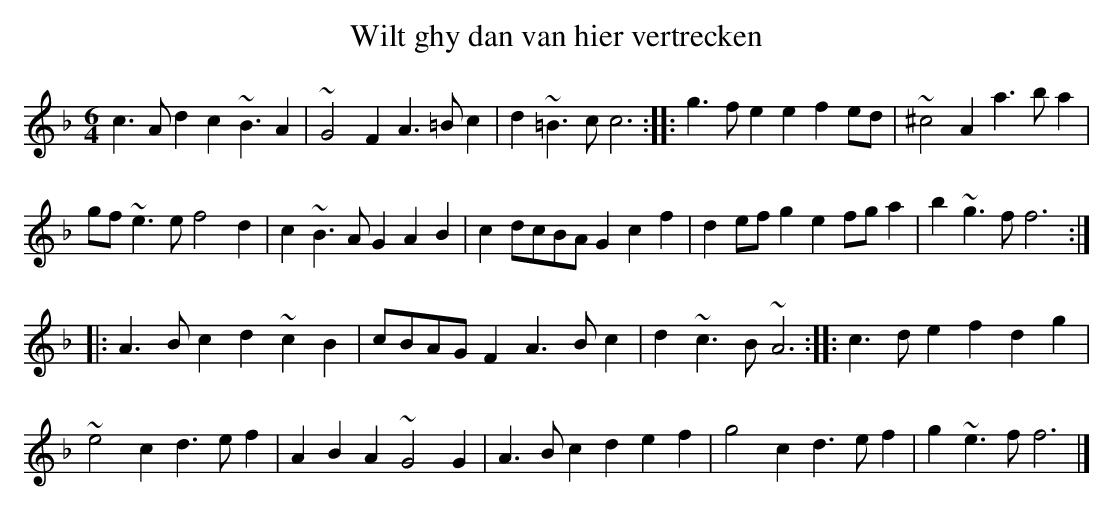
X:1
T:Wilt ghy dan van hier vertrecken
M:6/4
K:Fmaj
c3Ad2c2~B3A2|~G4F2A3=Bc2|d2~=B3cc6:||:g3fe2e2f2ed|~^c4A2a3ba2|
gf~e3ef4d2|c2~B3AG2A2B2|c2dcBAG2c2f2|d2efg2e2fga2|b2~g3ff6:|
|:A3Bc2d2~c2B2|cBAGF2A3Bc2|d2~c3B~A6:||:c3de2f2d2g2|
~e4c2d3ef2|A2B2A2~G4G2|A3Bc2d2e2f2|g4c2d3ef2|g2~e3ff6|]
